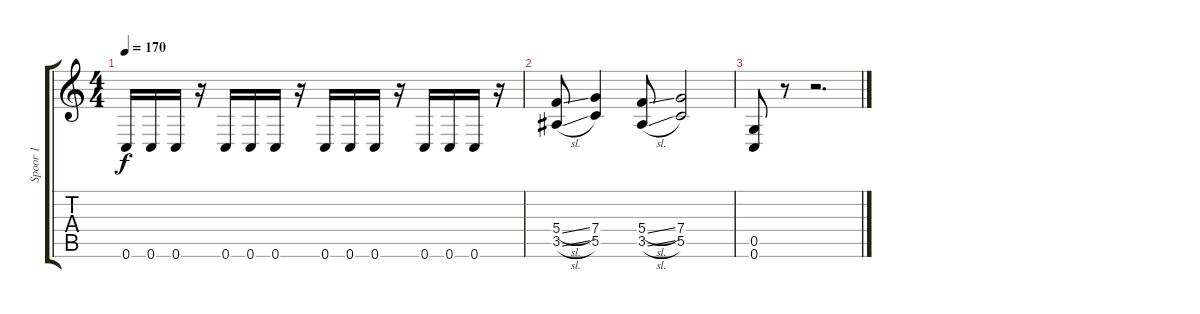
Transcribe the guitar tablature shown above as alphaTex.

\track ("Spoor 1" "Spoor 1") {instrument distortionguitar}
\staff {score tabs}
\tuning (D4 A3 F3 C3 G2 C2) {hide}
\ts (4 4)
\tempo 170
\clef g2
\ks c
0.6.16{dy f} 0.6.16 0.6.16 r.16 0.6.16 0.6.16 0.6.16 r.16 0.6.16 0.6.16 0.6.16 r.16 0.6.16 0.6.16 0.6.16 r.16 |
(5.4{sl} 3.5{sl}).8 (7.4 5.5).4 (5.4{sl} 3.5{sl}).8 (7.4 5.5).2 |
(0.5 0.6).8 r.8 r.2{d}
